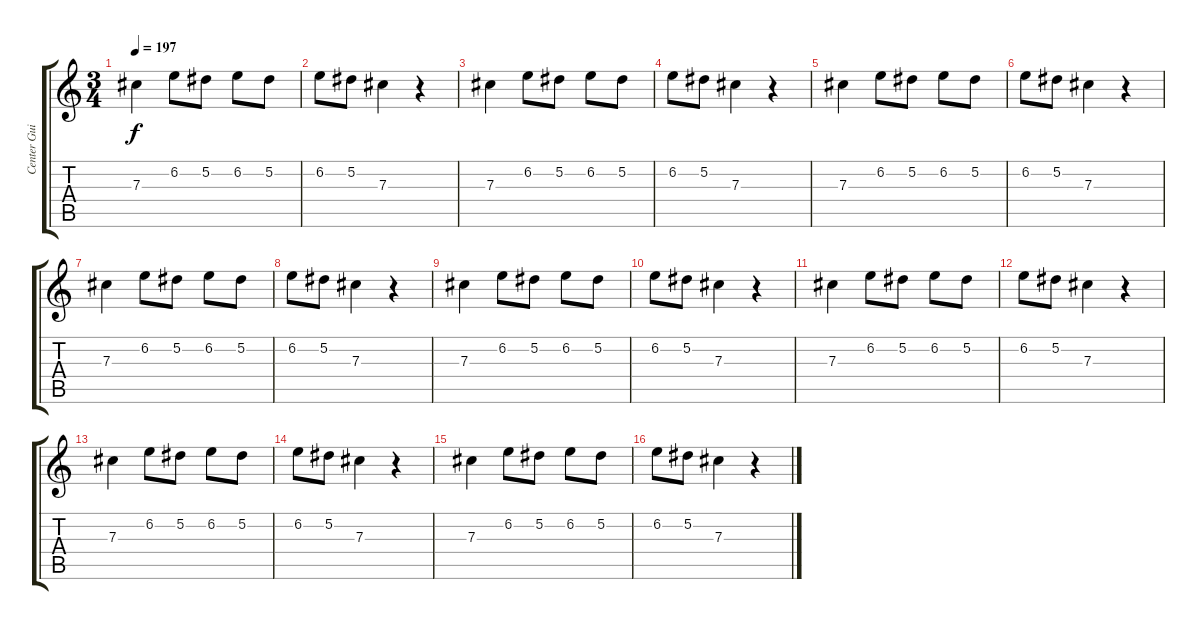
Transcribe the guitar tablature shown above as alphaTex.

\track ("Center Guitar" "Center Gui") {instrument distortionguitar}
\staff {score tabs}
\tuning (Eb4 Bb3 Gb3 Db3 Ab2 Db2) {hide}
\ts (3 4)
\tempo 197
\clef g2
\ks c
7.3.4{dy f} 6.2.8 5.2.8 6.2.8 5.2.8 |
6.2.8 5.2.8 7.3.4 r.4 |
7.3.4 6.2.8 5.2.8 6.2.8 5.2.8 |
6.2.8 5.2.8 7.3.4 r.4 |
7.3.4 6.2.8 5.2.8 6.2.8 5.2.8 |
6.2.8 5.2.8 7.3.4 r.4 |
7.3.4 6.2.8 5.2.8 6.2.8 5.2.8 |
6.2.8 5.2.8 7.3.4 r.4 |
7.3.4 6.2.8 5.2.8 6.2.8 5.2.8 |
6.2.8 5.2.8 7.3.4 r.4 |
7.3.4 6.2.8 5.2.8 6.2.8 5.2.8 |
6.2.8 5.2.8 7.3.4 r.4 |
7.3.4 6.2.8 5.2.8 6.2.8 5.2.8 |
6.2.8 5.2.8 7.3.4 r.4 |
7.3.4 6.2.8 5.2.8 6.2.8 5.2.8 |
6.2.8 5.2.8 7.3.4 r.4
